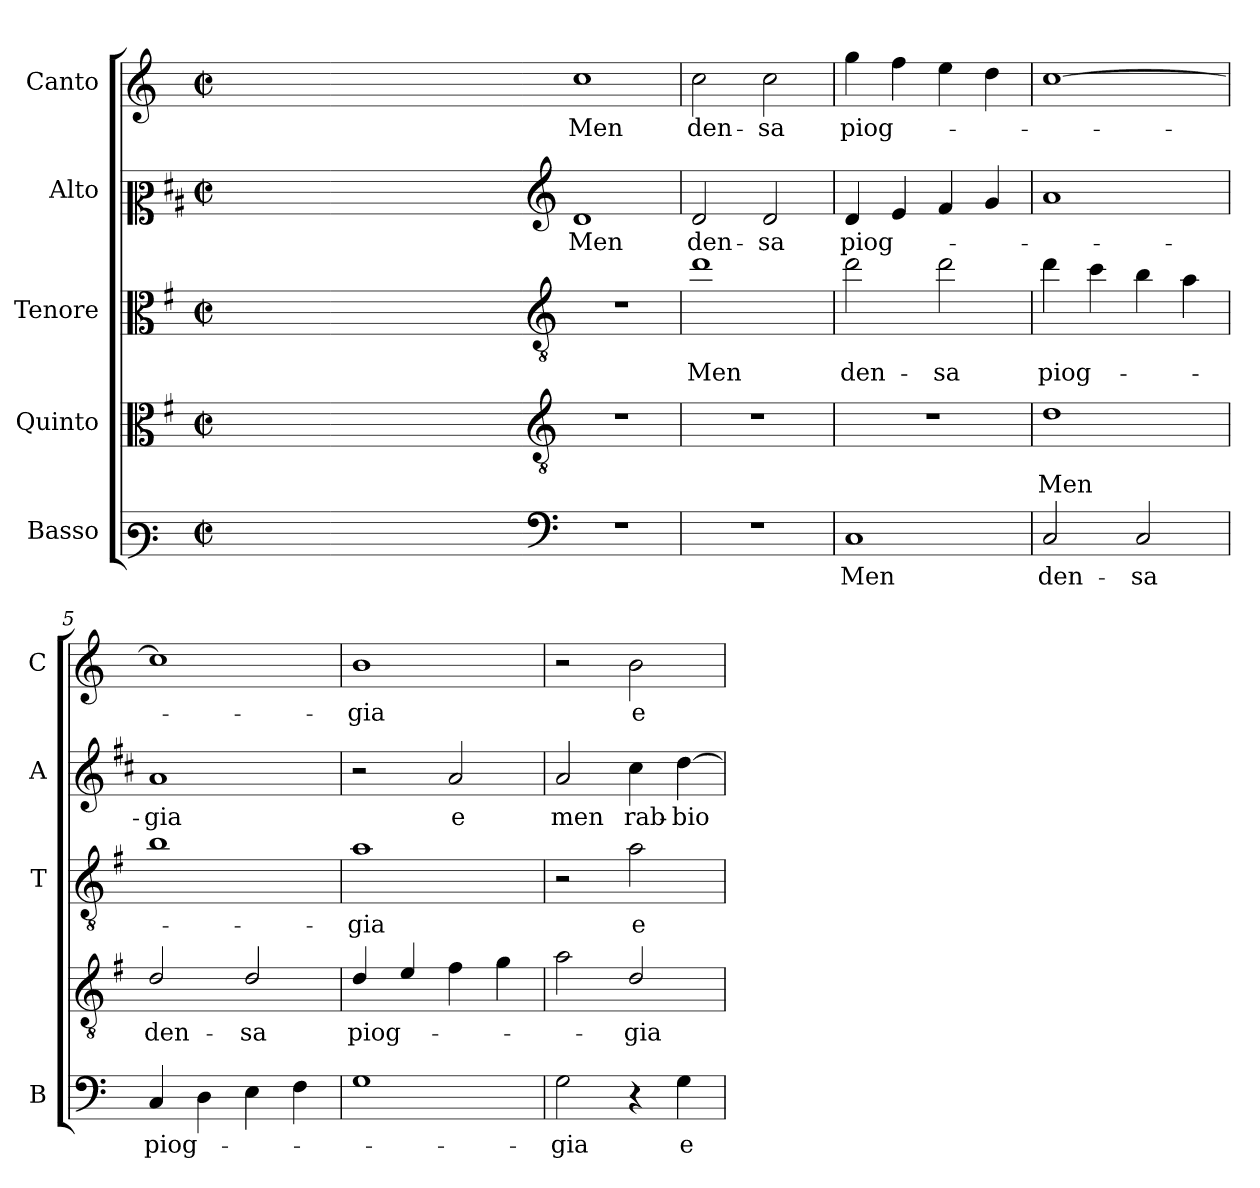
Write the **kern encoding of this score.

**kern	**text	**kern	**text	**kern	**text	**kern	**text	**kern	**text
*part5	*part5	*part4	*part4	*part3	*part3	*part2	*part2	*part1	*part1
*staff5	*staff5	*staff4	*staff4	*staff3	*staff3	*staff2	*staff2	*staff1	*staff1
*I"Basso	*	*I"Quinto	*	*I"Tenore	*	*I"Alto	*	*I"Canto	*
*I'B	*	*	*	*I'T	*	*I'A	*	*I'C	*
*clefF3	*	*clefC3	*	*clefC3	*	*clefC2	*	*clefG2	*
*	*	*ITrd4c7	*	*ITrd4c7	*	*ITrd1c2	*	*	*
*k[]	*	*k[]	*	*k[]	*	*k[]	*	*k[]	*
*C:	*	*C:	*	*C:	*	*C:	*	*C:	*
*M2/2	*	*M2/2	*	*M2/2	*	*M2/2	*	*M2/2	*
*met(c|)	*	*met(c|)	*	*met(c|)	*	*met(c|)	*	*met(c|)	*
=	=	=	=	=	=	=	=	=	=
1ryy	.	1ryy	.	1ryy	.	1ryy	.	1ryy	.
=1X-	=1X-	=1X-	=1X-	=1X-	=1X-	=1X-	=1X-	=1X-	=1X-
4ryy	.	4ryy	.	4ryy	.	4ryy	.	4ryy	.
4ryy	.	4ryy	.	4ryy	.	4ryy	.	4ryy	.
4ryy	.	4ryy	.	4ryy	.	4ryy	.	4ryy	.
4ryy	.	4ryy	.	4ryy	.	4ryy	.	4ryy	.
=1-	=1-	=1-	=1-	=1-	=1-	=1-	=1-	=1-	=1-
*clefF4	*	*clefGv2	*	*clefGv2	*	*clefG2	*	*	*
!	!	!	!	!	!	!	!LO:LY:b	!	!
!	!	!	!	!	!	!	!	!	!LO:LY:b
1r	.	1r	.	1r	.	1c	Men	1cc	Men
=2	=2	=2	=2	=2	=2	=2	=2	=2	=2
!	!	!	!	!	!LO:LY:b	!	!	!	!
!	!	!	!	!	!	!	!LO:LY:b	!	!
!	!	!	!	!	!	!	!	!	!LO:LY:b
1r	.	1r	.	1g	Men	2c/	den-	2cc\	den-
!	!	!	!	!	!	!	!LO:LY:b	!	!
!	!	!	!	!	!	!	!	!	!LO:LY:b
.	.	.	.	.	.	2c/	-sa	2cc\	-sa
=3	=3	=3	=3	=3	=3	=3	=3	=3	=3
!	!LO:LY:b	!	!	!	!	!	!	!	!
!	!	!	!	!	!LO:LY:b	!	!	!	!
!	!	!	!	!	!	!	!LO:LY:b	!	!
!	!	!	!	!	!	!	!	!	!LO:LY:b
1C	Men	1r	.	2g\	den-	4c/	piog-	4gg\	piog-
.	.	.	.	.	.	4d/	.	4ff\	.
!	!	!	!	!	!LO:LY:b	!	!	!	!
.	.	.	.	2g\	-sa	4e/	.	4ee\	.
.	.	.	.	.	.	4f/	.	4dd\	.
=4	=4	=4	=4	=4	=4	=4	=4	=4	=4
!	!LO:LY:b	!	!	!	!	!	!	!	!
!	!	!	!LO:LY:b	!	!	!	!	!	!
!	!	!	!	!	!LO:LY:b	!	!	!	!
2C/	den-	1G	Men	4g\	piog-	1g	.	[1cc	.
.	.	.	.	4f\	.	.	.	.	.
!	!LO:LY:b	!	!	!	!	!	!	!	!
2C/	-sa	.	.	4e\	.	.	.	.	.
.	.	.	.	4d\	.	.	.	.	.
=5	=5	=5	=5	=5	=5	=5	=5	=5	=5
!	!LO:LY:b	!	!	!	!	!	!	!	!
!	!	!	!LO:LY:b	!	!	!	!	!	!
!	!	!	!	!	!	!	!LO:LY:b	!	!
4C/	piog-	2G/	den-	1e	.	1g	-gia	1cc]	.
4D\	.	.	.	.	.	.	.	.	.
!	!	!	!LO:LY:b	!	!	!	!	!	!
4E\	.	2G/	-sa	.	.	.	.	.	.
4F\	.	.	.	.	.	.	.	.	.
=6	=6	=6	=6	=6	=6	=6	=6	=6	=6
!	!	!	!LO:LY:b	!	!	!	!	!	!
!	!	!	!	!	!LO:LY:b	!	!	!	!
!	!	!	!	!	!	!	!	!	!LO:LY:b
1G	.	4G/	piog-	1d	-gia	2r	.	1b	-gia
.	.	4A/	.	.	.	.	.	.	.
!	!	!	!	!	!	!	!LO:LY:b	!	!
.	.	4B\	.	.	.	2g/	e	.	.
.	.	4c\	.	.	.	.	.	.	.
!!LO:LB:g=z
=7	=7	=7	=7	=7	=7	=7	=7	=7	=7
!	!LO:LY:b	!	!	!	!	!	!	!	!
!	!	!	!	!	!	!	!LO:LY:b	!	!
2G\	-gia	2d\	.	2r	.	2g/	men	2r	.
!	!	!	!LO:LY:b	!	!	!	!	!	!
!	!	!	!	!	!LO:LY:b	!	!	!	!
!	!	!	!	!	!	!	!LO:LY:b	!	!
!	!	!	!	!	!	!	!	!	!LO:LY:b
4r	.	2G/	-gia	2d\	e	4b\	rab-	2b\	e
!	!LO:LY:b	!	!	!	!	!	!	!	!
!	!	!	!	!	!	!	!LO:LY:b	!	!
4G\	e	.	.	.	.	[4cc\	-bio-	.	.
=	=	=	=	=	=	=	=	=	=
*-	*-	*-	*-	*-	*-	*-	*-	*-	*-
